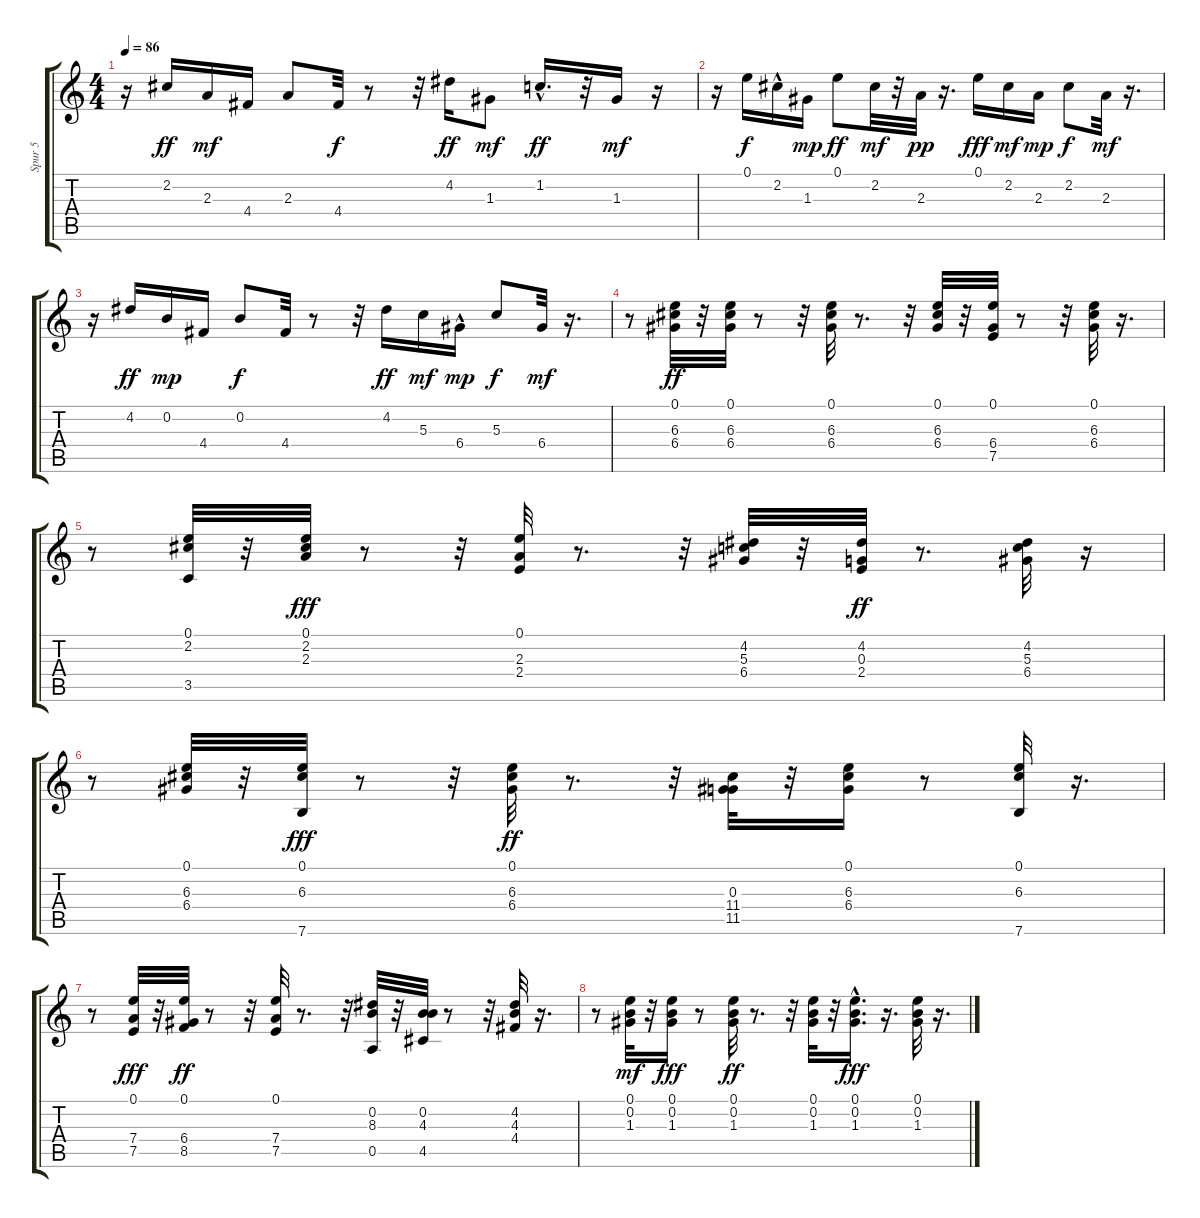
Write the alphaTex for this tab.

\track ("Spur 5" "Spur 5") {instrument acousticguitarsteel}
\staff {score tabs}
\tuning (E4 B3 G3 D3 A2 E2) {hide}
\ts (4 4)
\tempo 86
\clef g2
\ks c
r.16{dy mf} 2.2.16{dy ff} 2.3.16{dy mf} 4.4.16 2.3.8 4.4.32{dy f} r.8 r.32 4.2.16{dy ff} 1.3.8{dy mf} 1.2{hac}.16{d dy ff} r.32 1.3.16{dy mf} r.16 |
r.16 0.1.16{dy f} 2.2{hac}.16 1.3.16{dy mp} 0.1.8{dy ff} 2.2.32{dy mf} r.32 2.3.32{dy pp} r.16{d} 0.1.16{dy fff} 2.2.16{dy mf} 2.3.16{dy mp} 2.2.8{dy f} 2.3.32{dy mf} r.16{d} |
r.16 4.2.16{dy ff} 0.2.16{dy mp} 4.4.16 0.2.8{dy f} 4.4.32 r.8 r.32 4.2.16{dy ff} 5.3.16{dy mf} 6.4{hac}.16{dy mp} 5.3.8{dy f} 6.4.32{dy mf} r.16{d} |
r.8 (0.1 6.3 6.4).32{dy ff} r.32 (0.1 6.3 6.4).32 r.8 r.32 (0.1 6.3 6.4).32 r.8{d} r.32 (0.1 6.3 6.4).32 r.32 (0.1 6.4 7.5).32 r.8 r.32 (0.1 6.3 6.4).32 r.16{d} |
r.8 (0.1 2.2 3.5).32 r.32 (0.1 2.2 2.3).32{dy fff} r.8 r.32 (0.1 2.3 2.4).32 r.8{d} r.32 (4.2 5.3 6.4).32 r.32 (4.2 0.3 2.4).32{dy ff} r.8{d} (4.2 5.3 6.4).32 r.16 |
r.8 (0.1 6.3 6.4).32 r.32 (0.1 6.3 7.6).32{dy fff} r.8 r.32 (0.1 6.3 6.4).32{dy ff} r.8{d} r.32 (0.3 11.4 11.5).32 r.32 (0.1 6.3 6.4).16 r.8 (0.1 6.3 7.6).32 r.16{d} |
r.8 (0.1 7.4 7.5).32{dy fff} r.32 (0.1 6.4 8.5).32{dy ff} r.8 r.32 (0.1 7.4 7.5).32 r.8{d} r.32 (0.2 8.3 0.5).32 r.32 (0.2 4.3 4.5).32 r.8 r.32 (4.2 4.3 4.4).32 r.16{d} |
r.8 (0.1 0.2 1.3).32{dy mf} r.32 (0.1 0.2 1.3).16{dy fff} r.8 (0.1 0.2 1.3).32{dy ff} r.8{d} r.32 (0.1 0.2 1.3).32 r.32 (0.1{hac} 0.2{hac} 1.3{hac}).16{d dy fff} r.16{d} (0.1 0.2 1.3).32 r.16{d}
